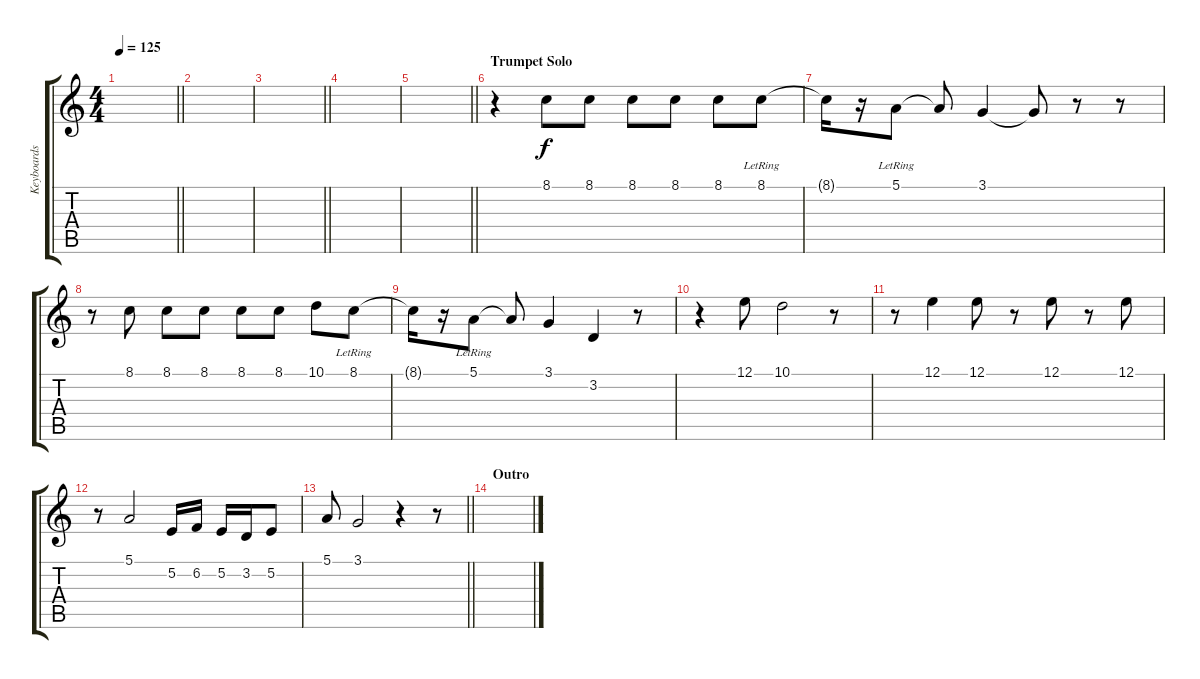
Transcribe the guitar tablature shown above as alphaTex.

\track ("Keyboards (John Frusciante)/Trumpet (Fle" "Keyboards ") {instrument harpsichord}
\staff {score tabs}
\tuning (E4 B3 G3 D3 A2 E2) {hide}
\ts (4 4)
\tempo 125
\clef g2
\barLineRight lightlight
\ks c
|
|
\barLineRight lightlight
|
|
\barLineRight lightlight
|
\section ("" "Trumpet Solo")
r.4 8.1.8 8.1.8 8.1.8 8.1.8 8.1.8 8.1{lr}.8 |
8.1{t}.16 r.16 5.1{lr}.8 5.1{t}.8 3.1.4 3.1{t}.8 r.8 r.8 |
r.8 8.1.8 8.1.8 8.1.8 8.1.8 8.1.8 10.1.8 8.1{lr}.8 |
8.1{t}.16 r.16 5.1{lr}.8 5.1{t}.8 3.1.4 3.2.4 r.8 |
r.4 12.1.8 10.1.2 r.8 |
r.8 12.1.4 12.1.8 r.8 12.1.8 r.8 12.1.8 |
r.8 5.1.2 5.2.16 6.2.16 5.2.16 3.2.16 5.2.8 |
\barLineRight lightlight
5.1.8 3.1.2 r.4 r.8 |
\section ("" "Outro")
